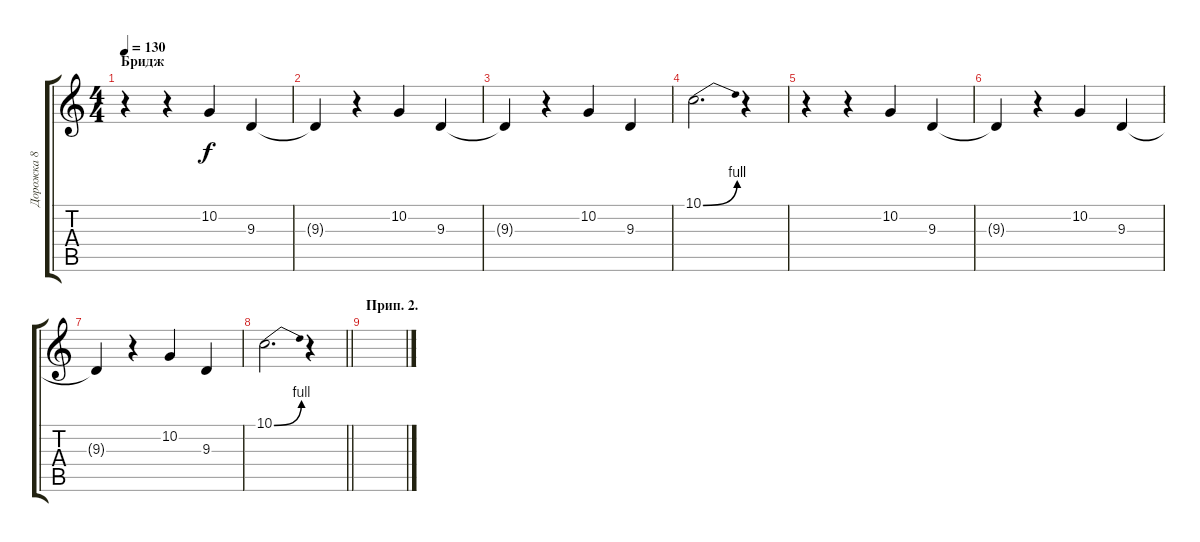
\track ("Дорожка 8" "Дорожка 8") {instrument lead6voice}
\staff {score tabs}
\tuning (D4 A3 F3 C3 G2 D2) {hide}
\ts (4 4)
\section ("" "Бридж")
\tempo 130
\clef g2
\ks c
r.4{dy f} r.4 10.2.4 9.3.4 |
9.3{t}.4 r.4 10.2.4 9.3.4 |
9.3{t}.4 r.4 10.2.4 9.3.4 |
10.1{be (bend 0 0 60 4)}.2{d} r.4 |
r.4 r.4 10.2.4 9.3.4 |
9.3{t}.4 r.4 10.2.4 9.3.4 |
9.3{t}.4 r.4 10.2.4 9.3.4 |
\barLineRight lightlight
10.1{be (bend 0 0 60 4)}.2{d} r.4 |
\section ("" "Прип. 2.")
